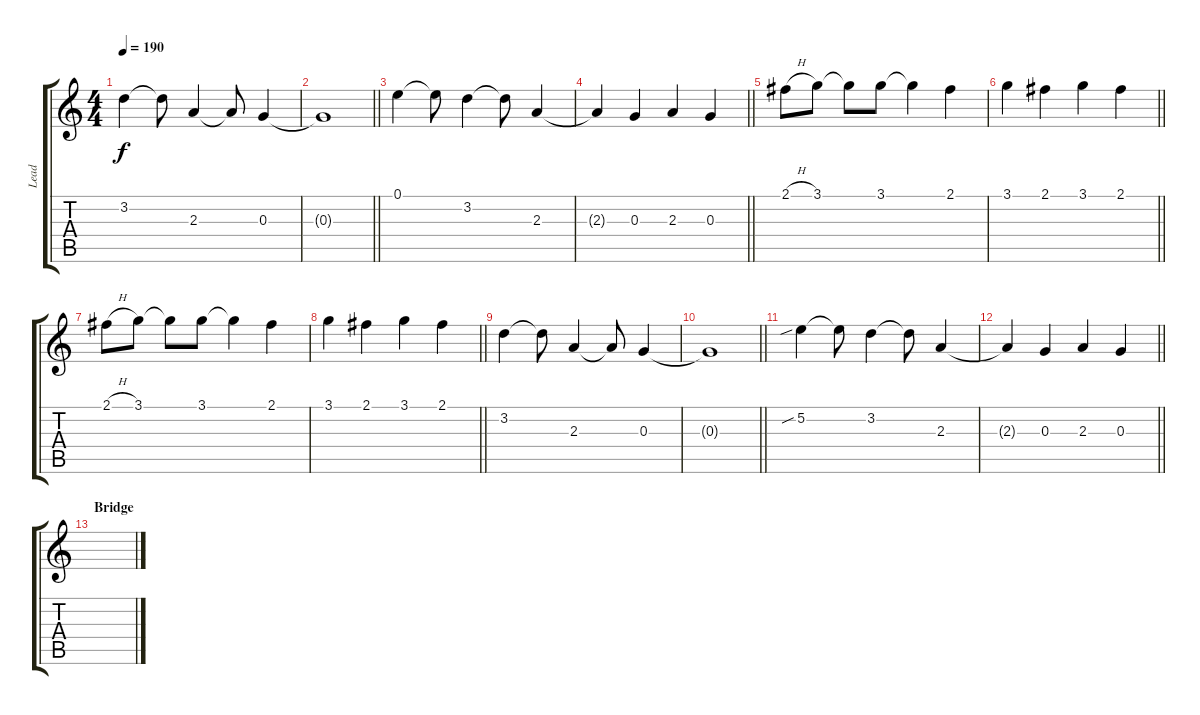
\track ("Lead" "Lead") {instrument acousticguitarsteel}
\staff {score tabs}
\tuning (E4 B3 G3 D3 A2 E2) {hide}
\ts (4 4)
\tempo 190
\clef g2
\ks c
3.2.4{dy f} 3.2{t}.8 2.3.4 2.3{t}.8 0.3.4 |
\barLineRight lightlight
0.3{t}.1 |
0.1.4 0.1{t}.8 3.2.4 3.2{t}.8 2.3.4 |
\barLineRight lightlight
2.3{t}.4 0.3.4 2.3.4 0.3.4 |
2.1{h}.8 3.1.8 3.1{t}.8 3.1.8 3.1{t}.4 2.1.4 |
\barLineRight lightlight
3.1.4 2.1.4 3.1.4 2.1.4 |
2.1{h}.8 3.1.8 3.1{t}.8 3.1.8 3.1{t}.4 2.1.4 |
\barLineRight lightlight
3.1.4 2.1.4 3.1.4 2.1.4 |
3.2.4 3.2{t}.8 2.3.4 2.3{t}.8 0.3.4 |
\barLineRight lightlight
0.3{t}.1 |
5.2{sib}.4 5.2{t}.8 3.2.4 3.2{t}.8 2.3.4 |
\barLineRight lightlight
2.3{t}.4 0.3.4 2.3.4 0.3.4 |
\section ("" "Bridge")
